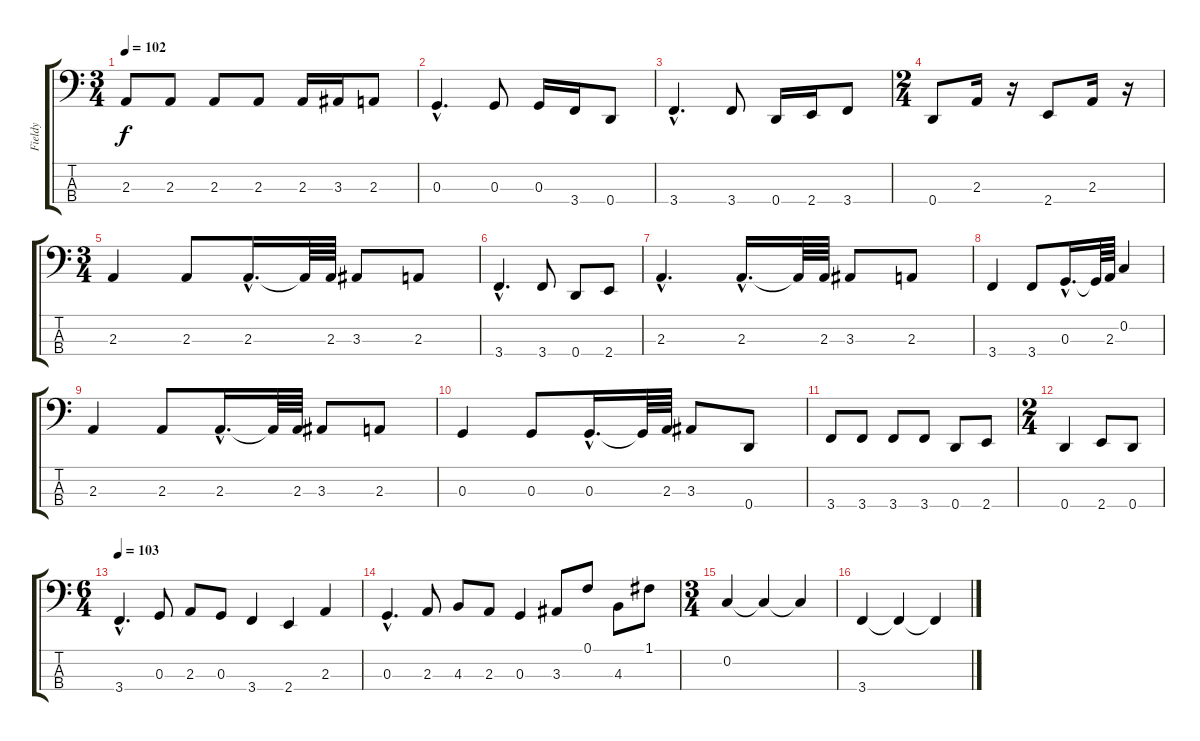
\track ("Fieldy" "Fieldy") {instrument slapbass1}
\staff {score tabs}
\tuning (F2 C2 G1 D1) {hide}
\ts (3 4)
\tempo 102
\clef f4
\ks c
2.3.8{dy f} 2.3.8 2.3.8 2.3.8 2.3.16 3.3.16 2.3.8 |
0.3{hac}.4{d} 0.3.8 0.3.16 3.4.16 0.4.8 |
3.4{hac}.4{d} 3.4.8 0.4.16 2.4.16 3.4.8 |
\ts (2 4)
0.4.8 2.3.16 r.16 2.4.8 2.3.16 r.16 |
\ts (3 4)
2.3.4 2.3.8 2.3{hac}.16{d} 2.3{t}.64 2.3.64 3.3.8 2.3.8 |
3.4{hac}.4{d} 3.4.8 0.4.8 2.4.8 |
2.3{hac}.4{d} 2.3{hac}.16{d} 2.3{t}.64 2.3.64 3.3.8 2.3.8 |
3.4.4 3.4.8 0.3{hac}.16{d} 0.3{t}.64 2.3.64 0.2.4 |
2.3.4 2.3.8 2.3{hac}.16{d} 2.3{t}.64 2.3.64 3.3.8 2.3.8 |
0.3.4 0.3.8 0.3{hac}.16{d} 0.3{t}.64 2.3.64 3.3.8 0.4.8 |
3.4.8 3.4.8 3.4.8 3.4.8 0.4.8 2.4.8 |
\ts (2 4)
0.4.4 2.4.8 0.4.8 |
\ts (6 4)
\tempo 103
3.4{hac}.4{d} 0.3.8 2.3.8 0.3.8 3.4.4 2.4.4 2.3.4 |
0.3{hac}.4{d} 2.3.8 4.3.8 2.3.8 0.3.4 3.3.8 0.1.8 4.3.8 1.1.8 |
\ts (3 4)
0.2.4 0.2{t}.4 0.2{t}.4 |
3.4.4 3.4{t}.4 3.4{t}.4
